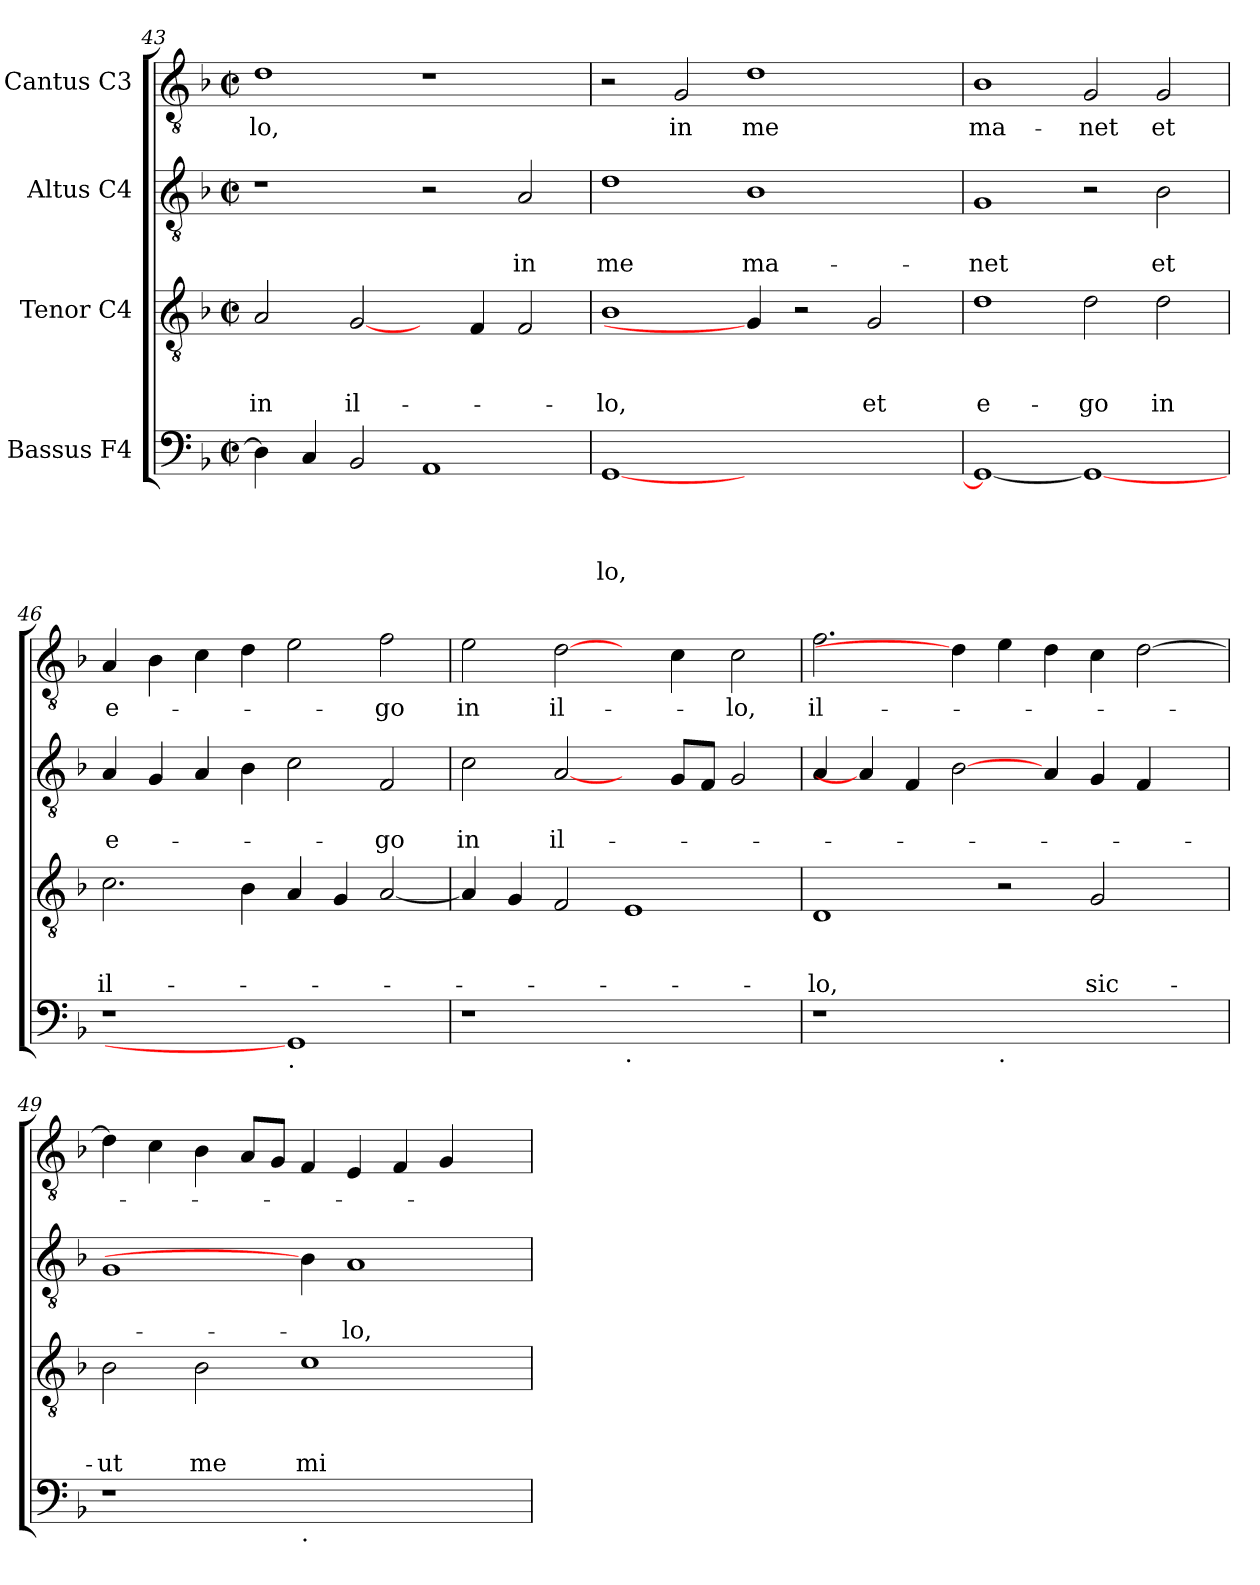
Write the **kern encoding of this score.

**kern	**text	**text	**text	**text	**kern	**text	**text	**text	**kern	**text	**text	**kern	**text
*part4	*part4	*part4	*part4	*part4	*part3	*part3	*part3	*part3	*part2	*part2	*part2	*part1	*part1
*staff4	*staff4	*staff4	*staff4	*staff4	*staff3	*staff3	*staff3	*staff3	*staff2	*staff2	*staff2	*staff1	*staff1
*I"Bassus F4	*	*	*	*	*I"Tenor C4	*	*	*	*I"Altus C4	*	*	*I"Cantus C3	*
*clefF4	*	*	*	*	*clefGv2	*	*	*	*clefGv2	*	*	*clefGv2	*
*k[b-]	*	*	*	*	*k[b-]	*	*	*	*k[b-]	*	*	*k[b-]	*
*F:	*	*	*	*	*F:	*	*	*	*F:	*	*	*F:	*
*M2/2	*	*	*	*	*M2/2	*	*	*	*M2/2	*	*	*M2/2	*
*met(c|)	*	*	*	*	*met(c|)	*	*	*	*met(c|)	*	*	*met(c|)	*
=43	=43	=43	=43	=43	=43	=43	=43	=43	=43	=43	=43	=43	=43
!	!	!	!	!	!	!	!	!LO:LY:b	!	!	!	!	!LO:LY:b
4D\]	.	.	.	.	2A/	.	.	in	1r	.	.	1d	-lo,
4C/	.	.	.	.	.	.	.	.	.	.	.	.	.
!	!	!	!	!	!	!	!	!LO:LY:b	!	!	!	!	!
2BB-/	.	.	.	.	[2G/	.	.	il-	.	.	.	.	.
1AA	.	.	.	.	4ryy	.	.	.	2r	.	.	1r	.
.	.	.	.	.	4F/	.	.	.	.	.	.	.	.
!	!	!	!	!	!	!	!	!	!	!	!LO:LY:b	!	!
.	.	.	.	.	2F/	.	.	.	2A/	.	in	.	.
=44	=44	=44	=44	=44	=44	=44	=44	=44	=44	=44	=44	=44	=44
!	!	!	!	!LO:LY:b	!	!	!	!LO:LY:b	!	!	!LO:LY:b	!	!
[>1GG	.	.	.	-lo,	1B-	.	.	-lo,	1d	.	me	2r	.
!	!	!	!	!	!	!	!	!	!	!	!	!	!LO:LY:b
.	.	.	.	.	.	.	.	.	.	.	.	2G/	in
!	!	!	!	!	!	!	!	!	!	!	!LO:LY:b	!	!LO:LY:b
1ryy	.	.	.	.	4G/]	.	.	.	1B-	.	ma-	1d	me
.	.	.	.	.	2r	.	.	.	.	.	.	.	.
!	!	!	!	!	!	!	!	!LO:LY:b	!	!	!	!	!
.	.	.	.	.	2G/	.	.	et	.	.	.	.	.
4ryy	.	.	.	.	.	.	.	.	4ryy	.	.	4ryy	.
!!LO:PB:g=z
=45	=45	=45	=45	=45	=45	=45	=45	=45	=45	=45	=45	=45	=45
!	!	!	!	!	!	!	!	!LO:LY:b	!	!	!LO:LY:b	!	!LO:LY:b
1GG_	.	.	.	.	1d	.	.	e-	1G	.	-net	1B-	ma-
!	!	!	!	!	!	!	!	!LO:LY:b	!	!	!	!	!LO:LY:b
1GG_	.	.	.	.	2d\	.	.	-go	2r	.	.	2G/	-net
!	!	!	!	!	!	!	!	!LO:LY:b	!	!	!LO:LY:b	!	!LO:LY:b
.	.	.	.	.	2d\	.	.	in	2B-\	.	et	2G/	et
=46	=46	=46	=46	=46	=46	=46	=46	=46	=46	=46	=46	=46	=46
!	!	!	!	!	!	!	!	!LO:LY:b	!	!	!LO:LY:b	!	!LO:LY:b
1r	.	.	.	.	2.c\	.	.	il-	4A/	.	e-	4A/	e-
.	.	.	.	.	.	.	.	.	4G/	.	.	4B-\	.
.	.	.	.	.	.	.	.	.	4A/	.	.	4c\	.
.	.	.	.	.	4B-\	.	.	.	4B-\	.	.	4d\	.
!LO:TX:b:t=.	!	!	!	!	!	!	!	!	!	!	!	!	!
1GG]	.	.	.	.	4A/	.	.	.	2c\	.	.	2e\	.
.	.	.	.	.	4G/	.	.	.	.	.	.	.	.
!	!	!	!	!	!	!	!	!	!	!	!LO:LY:b	!	!LO:LY:b
.	.	.	.	.	[<2A/	.	.	.	2F/	.	-go	2f\	-go
=47	=47	=47	=47	=47	=47	=47	=47	=47	=47	=47	=47	=47	=47
!	!	!	!	!	!	!	!	!	!	!	!LO:LY:b	!	!LO:LY:b
1r	.	.	.	.	4A/]	.	.	.	2c\	.	in	2e\	in
.	.	.	.	.	4G/	.	.	.	.	.	.	.	.
!	!	!	!	!	!	!	!	!	!	!	!LO:LY:b	!	!LO:LY:b
.	.	.	.	.	2F/	.	.	.	[2A/	.	il-	[2d\	il-
!LO:TX:b:t=.	!	!	!	!	!	!	!	!	!	!	!	!	!
1ryy	.	.	.	.	1E	.	.	.	4ryy	.	.	4ryy	.
.	.	.	.	.	.	.	.	.	8G/L	.	.	4c\	.
.	.	.	.	.	.	.	.	.	8F/J	.	.	.	.
!	!	!	!	!	!	!	!	!	!	!	!	!	!LO:LY:b
.	.	.	.	.	.	.	.	.	2G/	.	.	2c\	-lo,
=48	=48	=48	=48	=48	=48	=48	=48	=48	=48	=48	=48	=48	=48
!	!	!	!	!	!	!	!	!LO:LY:b	!	!	!	!	!LO:LY:b
1r	.	.	.	.	1D	.	.	-lo,	4A/	.	.	2.f\	il-
.	.	.	.	.	.	.	.	.	4A/]	.	.	.	.
.	.	.	.	.	.	.	.	.	4F/	.	.	.	.
.	.	.	.	.	.	.	.	.	[2B-\	.	.	4d\]	.
!LO:TX:b:t=.	!	!	!	!	!	!	!	!	!	!	!	!	!
1ryy	.	.	.	.	2r	.	.	.	.	.	.	4e\	.
.	.	.	.	.	.	.	.	.	4A/	.	.	4d\	.
!	!	!	!	!	!	!	!	!LO:LY:b	!	!	!	!	!
.	.	.	.	.	2G/	.	.	sic-	4G/	.	.	4c\	.
.	.	.	.	.	.	.	.	.	4F/	.	.	[>2d\	.
4ryy	.	.	.	.	4ryy	.	.	.	4ryy	.	.	.	.
=49	=49	=49	=49	=49	=49	=49	=49	=49	=49	=49	=49	=49	=49
!	!	!	!	!	!	!	!	!LO:LY:b	!	!	!	!	!
1r	.	.	.	.	2B-\	.	.	-ut	1G	.	.	4d\]	.
.	.	.	.	.	.	.	.	.	.	.	.	4c\	.
!	!	!	!	!	!	!	!	!LO:LY:b	!	!	!	!	!
.	.	.	.	.	2B-\	.	.	me	.	.	.	4B-\	.
.	.	.	.	.	.	.	.	.	.	.	.	8A/L	.
.	.	.	.	.	.	.	.	.	.	.	.	8G/J	.
!LO:TX:b:t=.	!	!	!	!	!	!	!	!	!	!	!	!	!
!	!	!	!	!	!	!	!	!LO:LY:b	!	!	!	!	!
1ryy	.	.	.	.	1c	.	.	mi-	4B-\]	.	.	4F/	.
!	!	!	!	!	!	!	!	!	!	!	!LO:LY:b	!	!
.	.	.	.	.	.	.	.	.	1A	.	-lo,	4E/	.
.	.	.	.	.	.	.	.	.	.	.	.	4F/	.
.	.	.	.	.	.	.	.	.	.	.	.	4G/	.
4ryy	.	.	.	.	4ryy	.	.	.	.	.	.	4ryy	.
=	=	=	=	=	=	=	=	=	=	=	=	=	=
*-	*-	*-	*-	*-	*-	*-	*-	*-	*-	*-	*-	*-	*-
